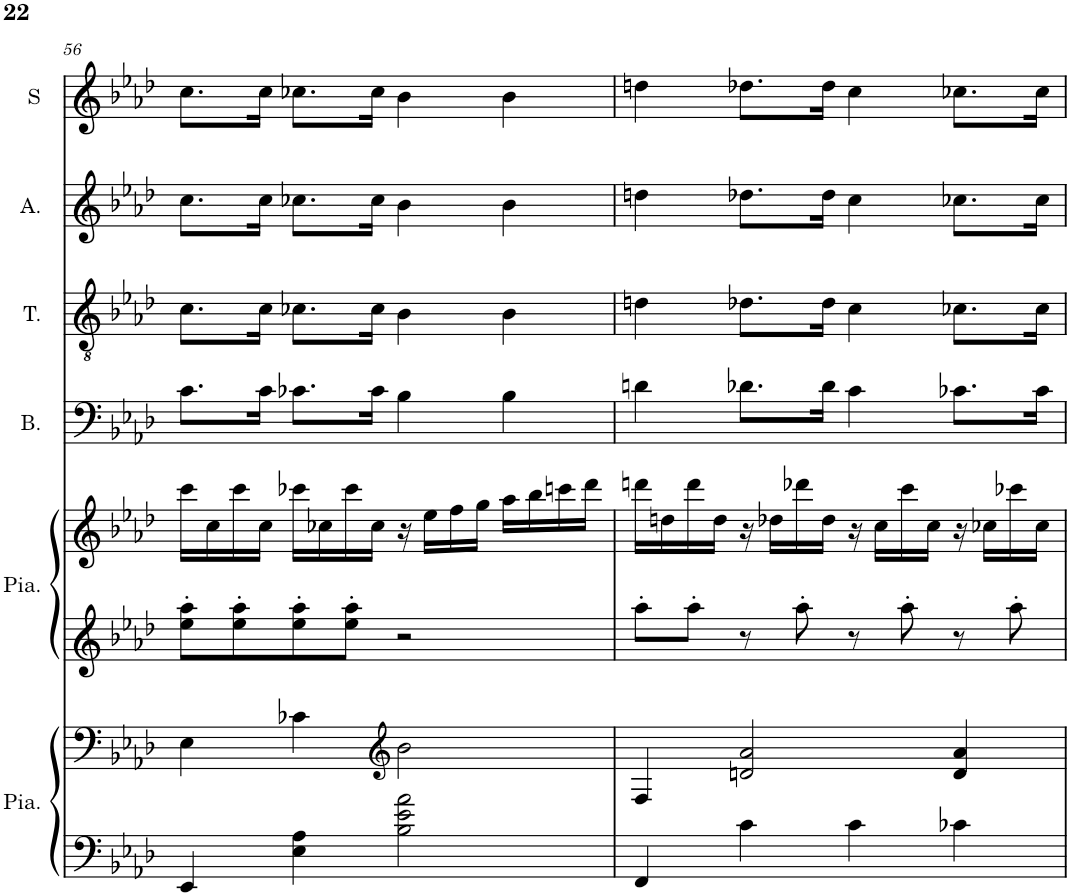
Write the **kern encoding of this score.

**kern	**kern	**kern	**kern	**kern	**kern	**kern	**kern
*part6	*part6	*part5	*part5	*part4	*part3	*part2	*part1
*staff8	*staff7	*staff6	*staff5	*staff4	*staff3	*staff2	*staff1
*I"Piano, main gauche	*	*I"Piano, main droite	*	*I"Basse	*I"Ténor	*I"Alto	*I"Soprano
*I'Pia.	*	*I'Pia.	*	*I'B.	*I'T.	*I'A.	*I'S
!!LO:PB:g=z
*clefG2	*clefG2	*clefG2	*clefG2	*clefF4	*clefGv2	*clefG2	*clefG2
*k[b-e-a-d-]	*k[b-e-a-d-]	*k[b-e-a-d-]	*k[b-e-a-d-]	*k[b-e-a-d-]	*k[b-e-a-d-]	*k[b-e-a-d-]	*k[b-e-a-d-]
*M4/4	*M4/4	*M4/4	*M4/4	*M4/4	*M4/4	*M4/4	*M4/4
=56	=56	=56	=56	=56	=56	=56	=56
4EE-/	4E-\	8ee-\' 8aa-\'L	16ccc\LL	8.c\L	8.c\L	8.cc\L	8.cc\L
.	.	.	16cc\	.	.	.	.
.	.	8ee-\' 8aa-\'	16ccc\	.	.	.	.
.	.	.	16cc\JJ	16c\Jk	16c\Jk	16cc\Jk	16cc\Jk
4E-\ 4A-\	4c-X\	8ee-\' 8aa-\'	16ccc-X\LL	8.c-X\L	8.c-X\L	8.cc-X\L	8.cc-X\L
.	.	.	16cc-X\	.	.	.	.
.	.	8ee-\' 8aa-\'J	16ccc-\	.	.	.	.
.	.	.	16cc-\JJ	16c-\Jk	16c-\Jk	16cc-\Jk	16cc-\Jk
*	*clefG2	*	*	*	*	*	*
2B-\ 2e-\ 2a-\	2b-\	2r	16r	4B-\	4B-\	4b-\	4b-\
.	.	.	16ee-\LL	.	.	.	.
.	.	.	16ff\	.	.	.	.
.	.	.	16gg\JJ	.	.	.	.
.	.	.	16aa-\LL	4B-\	4B-\	4b-\	4b-\
.	.	.	16bb-\	.	.	.	.
.	.	.	16cccn\	.	.	.	.
.	.	.	16ddd-\JJ	.	.	.	.
=57	=57	=57	=57	=57	=57	=57	=57
4FF/	4F/	8aa-'\L	16dddn\LL	4dn\	4dn\	4ddn\	4ddn\
.	.	.	16ddn\	.	.	.	.
.	.	8aa-'\J	16ddd\	.	.	.	.
.	.	.	16dd\JJ	.	.	.	.
4c\	2dn/ 2a-/	8r	16r	8.d-X\L	8.d-X\L	8.dd-X\L	8.dd-X\L
.	.	.	16dd-X\LL	.	.	.	.
.	.	8aa-'\	16ddd-X\	.	.	.	.
.	.	.	16dd-\JJ	16d-\Jk	16d-\Jk	16dd-\Jk	16dd-\Jk
4c\	.	8r	16r	4c\	4c\	4cc\	4cc\
.	.	.	16cc\LL	.	.	.	.
.	.	8aa-'\	16ccc\	.	.	.	.
.	.	.	16cc\JJ	.	.	.	.
4c-X\	4d/ 4a-/	8r	16r	8.c-X\L	8.c-X\L	8.cc-X\L	8.cc-X\L
.	.	.	16cc-X\LL	.	.	.	.
.	.	8aa-'\	16ccc-X\	.	.	.	.
.	.	.	16cc-\JJ	16c-\Jk	16c-\Jk	16cc-\Jk	16cc-\Jk
=	=	=	=	=	=	=	=
*-	*-	*-	*-	*-	*-	*-	*-
